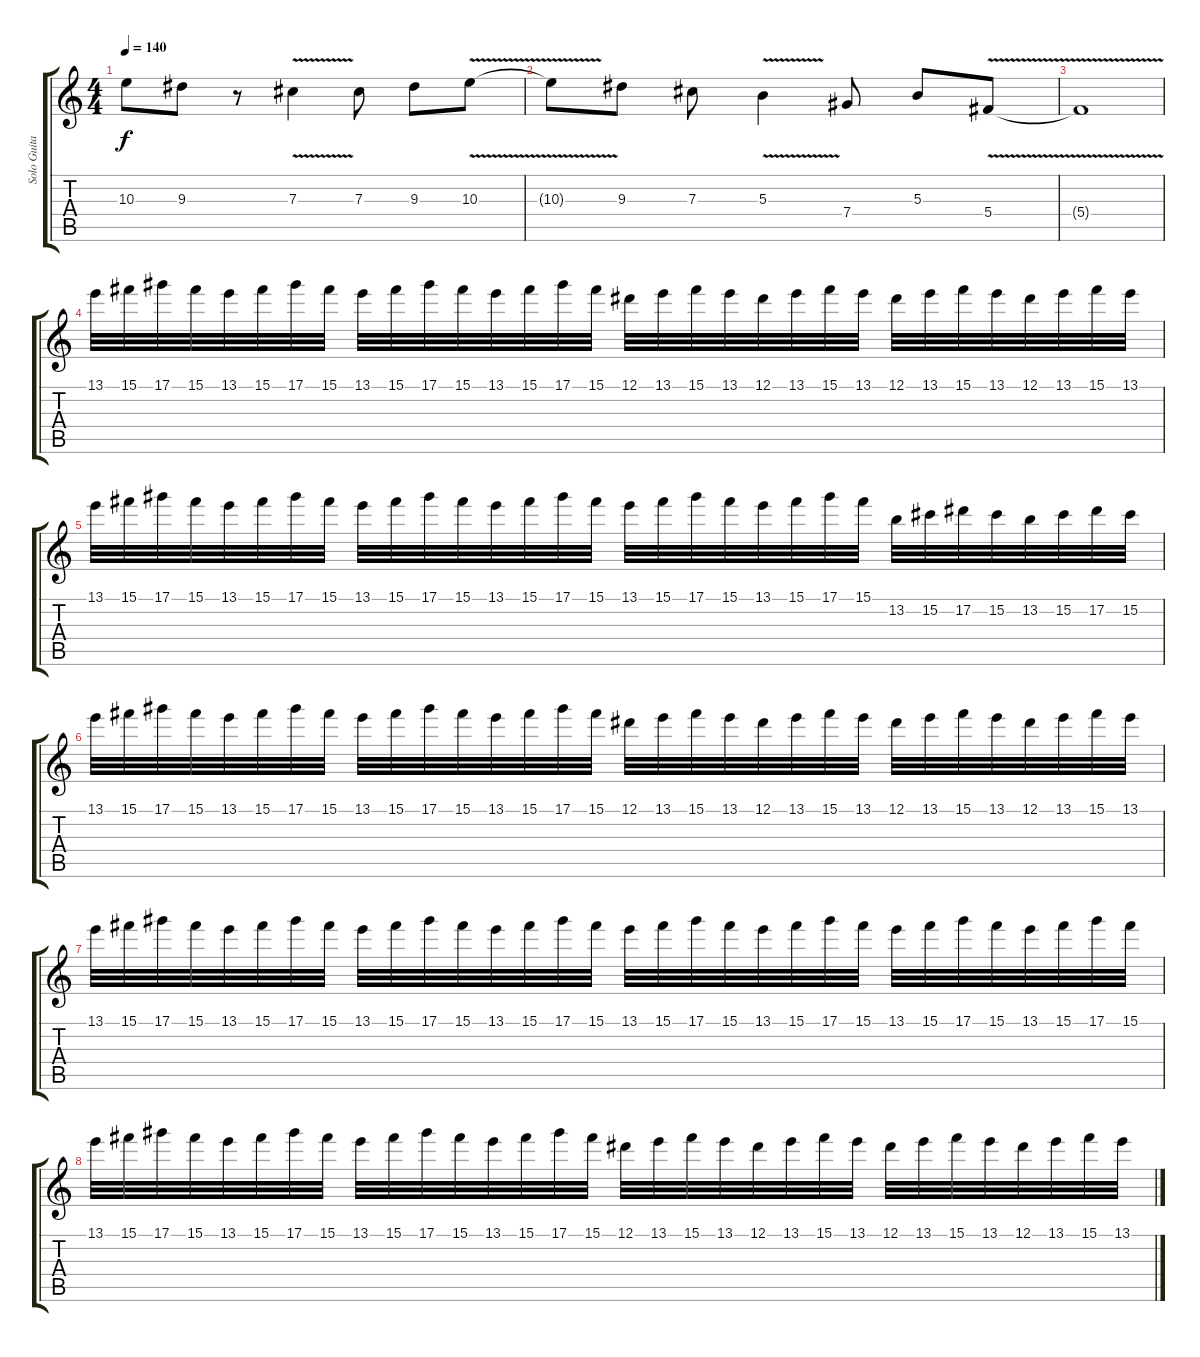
\track ("Solo Guitar" "Solo Guita") {instrument distortionguitar}
\staff {score tabs}
\tuning (Eb4 Bb3 Gb3 Db3 Ab2 Eb2) {hide}
\ts (4 4)
\tempo 140
\clef g2
\ks c
10.3.8{dy f} 9.3.8 r.8 7.3{v}.4 7.3.8 9.3.8 10.3{v}.8 |
10.3{t}.8 9.3.8 7.3.8 5.3{v}.4 7.4.8 5.3.8 5.4{v}.8 |
5.4{t}.1 |
13.1.32 15.1.32 17.1.32 15.1.32 13.1.32 15.1.32 17.1.32 15.1.32 13.1.32 15.1.32 17.1.32 15.1.32 13.1.32 15.1.32 17.1.32 15.1.32 12.1.32 13.1.32 15.1.32 13.1.32 12.1.32 13.1.32 15.1.32 13.1.32 12.1.32 13.1.32 15.1.32 13.1.32 12.1.32 13.1.32 15.1.32 13.1.32 |
13.1.32 15.1.32 17.1.32 15.1.32 13.1.32 15.1.32 17.1.32 15.1.32 13.1.32 15.1.32 17.1.32 15.1.32 13.1.32 15.1.32 17.1.32 15.1.32 13.1.32 15.1.32 17.1.32 15.1.32 13.1.32 15.1.32 17.1.32 15.1.32 13.2.32 15.2.32 17.2.32 15.2.32 13.2.32 15.2.32 17.2.32 15.2.32 |
13.1.32 15.1.32 17.1.32 15.1.32 13.1.32 15.1.32 17.1.32 15.1.32 13.1.32 15.1.32 17.1.32 15.1.32 13.1.32 15.1.32 17.1.32 15.1.32 12.1.32 13.1.32 15.1.32 13.1.32 12.1.32 13.1.32 15.1.32 13.1.32 12.1.32 13.1.32 15.1.32 13.1.32 12.1.32 13.1.32 15.1.32 13.1.32 |
13.1.32 15.1.32 17.1.32 15.1.32 13.1.32 15.1.32 17.1.32 15.1.32 13.1.32 15.1.32 17.1.32 15.1.32 13.1.32 15.1.32 17.1.32 15.1.32 13.1.32 15.1.32 17.1.32 15.1.32 13.1.32 15.1.32 17.1.32 15.1.32 13.1.32 15.1.32 17.1.32 15.1.32 13.1.32 15.1.32 17.1.32 15.1.32 |
13.1.32 15.1.32 17.1.32 15.1.32 13.1.32 15.1.32 17.1.32 15.1.32 13.1.32 15.1.32 17.1.32 15.1.32 13.1.32 15.1.32 17.1.32 15.1.32 12.1.32 13.1.32 15.1.32 13.1.32 12.1.32 13.1.32 15.1.32 13.1.32 12.1.32 13.1.32 15.1.32 13.1.32 12.1.32 13.1.32 15.1.32 13.1.32
